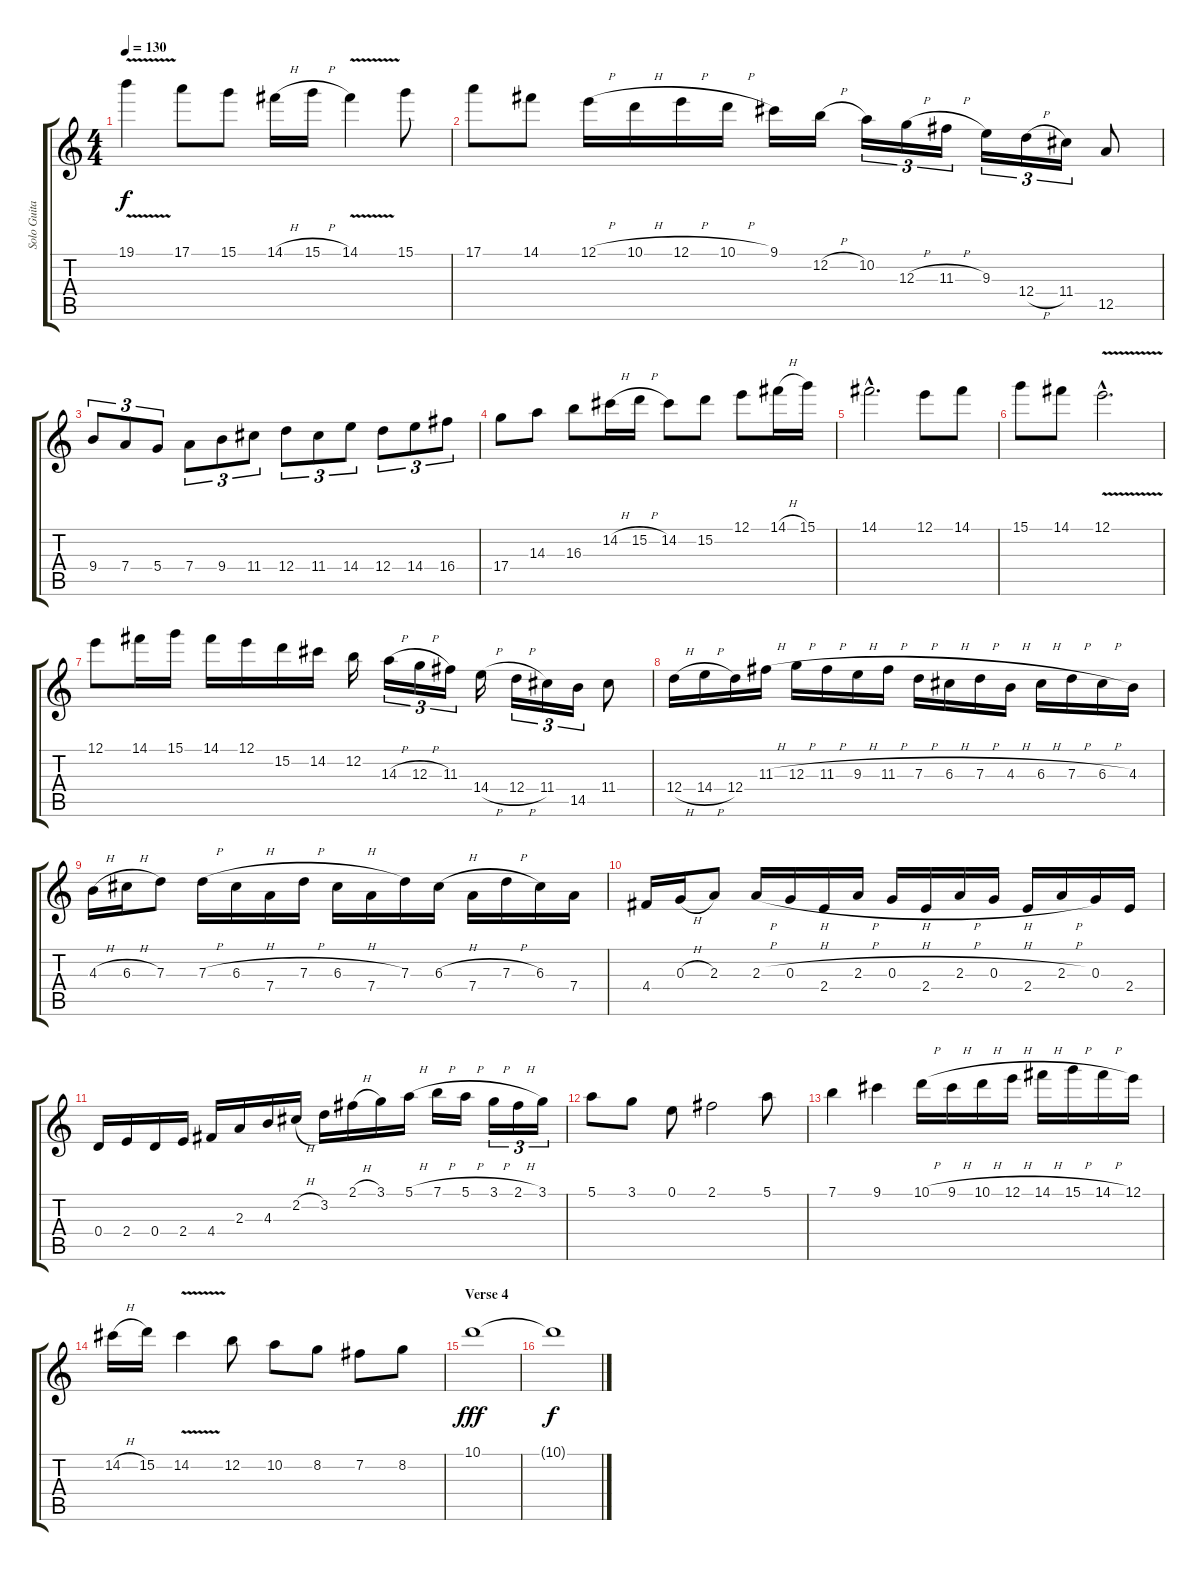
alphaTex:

\track ("Solo Guitar" "Solo Guita") {instrument distortionguitar}
\staff {score tabs}
\tuning (E4 B3 G3 D3 A2 E2) {hide}
\ts (4 4)
\tempo 130
\clef g2
\ks c
19.1{v}.4{dy f} 17.1.8 15.1.8 14.1{h}.16 15.1{h}.16 14.1{v}.4 15.1.8 |
17.1.8 14.1.8 12.1{h}.16 10.1{h}.16 12.1{h}.16 10.1{h}.16 9.1.16 12.2{h}.16 10.2.16{tu (3 2)} 12.3{h}.16{tu (3 2)} 11.3{h}.16{tu (3 2)} 9.3.16{tu (3 2)} 12.4{h}.16{tu (3 2)} 11.4.16{tu (3 2)} 12.5.8 |
9.4.8{tu (3 2)} 7.4.8{tu (3 2)} 5.4.8{tu (3 2)} 7.4.8{tu (3 2)} 9.4.8{tu (3 2)} 11.4.8{tu (3 2)} 12.4.8{tu (3 2)} 11.4.8{tu (3 2)} 14.4.8{tu (3 2)} 12.4.8{tu (3 2)} 14.4.8{tu (3 2)} 16.4.8{tu (3 2)} |
17.4.8 14.3.8 16.3.8 14.2{h}.16 15.2{h}.16 14.2.8 15.2.8 12.1.8 14.1{h}.16 15.1.16 |
14.1{hac}.2{d} 12.1.8 14.1.8 |
15.1.8 14.1.8 12.1{v hac}.2{d} |
12.1.8 14.1.16 15.1.16 14.1.16 12.1.16 15.2.16 14.2.16 12.2.16 14.3{h}.16{tu (3 2)} 12.3{h}.16{tu (3 2)} 11.3.16{tu (3 2)} 14.4{h}.16 12.4{h}.16{tu (3 2)} 11.4.16{tu (3 2)} 14.5.16{tu (3 2)} 11.4.8 |
12.4{h}.16 14.4{h}.16 12.4.16 11.3{h}.16 12.3{h}.16 11.3{h}.16 9.3{h}.16 11.3{h}.16 7.3{h}.16 6.3{h}.16 7.3{h}.16 4.3{h}.16 6.3{h}.16 7.3{h}.16 6.3{h}.16 4.3.16 |
4.3{h}.16 6.3{h}.16 7.3.8 7.3{h}.16 6.3{h}.16 7.4.16 7.3{h}.16 6.3{h}.16 7.4.16 7.3.16 6.3{h}.16 7.4.16 7.3{h}.16 6.3.16 7.4.16 |
4.4.16 0.3{h}.16 2.3.8 2.3{h}.16 0.3{h}.16 2.4.16 2.3{h}.16 0.3{h}.16 2.4.16 2.3{h}.16 0.3{h}.16 2.4.16 2.3{h}.16 0.3.16 2.4.16 |
0.4.16 2.4.16 0.4.16 2.4.16 4.4.16 2.3.16 4.3.16 2.2{h}.16 3.2.16 2.1{h}.16 3.1.16 5.1{h}.16 7.1{h}.16 5.1{h}.16 3.1{h}.16{tu (3 2)} 2.1{h}.16{tu (3 2)} 3.1.16{tu (3 2)} |
5.1.8 3.1.8 0.1.8 2.1.2 5.1.8 |
7.1.4 9.1.4 10.1{h}.16 9.1{h}.16 10.1{h}.16 12.1{h}.16 14.1{h}.16 15.1{h}.16 14.1{h}.16 12.1.16 |
14.2{h}.16 15.2.16 14.2{v}.4 12.2.8 10.2.8 8.2.8 7.2.8 8.2.8 |
\section ("" "Verse 4")
10.1.1{dy fff volume 0} |
10.1{t}.1{dy f}
